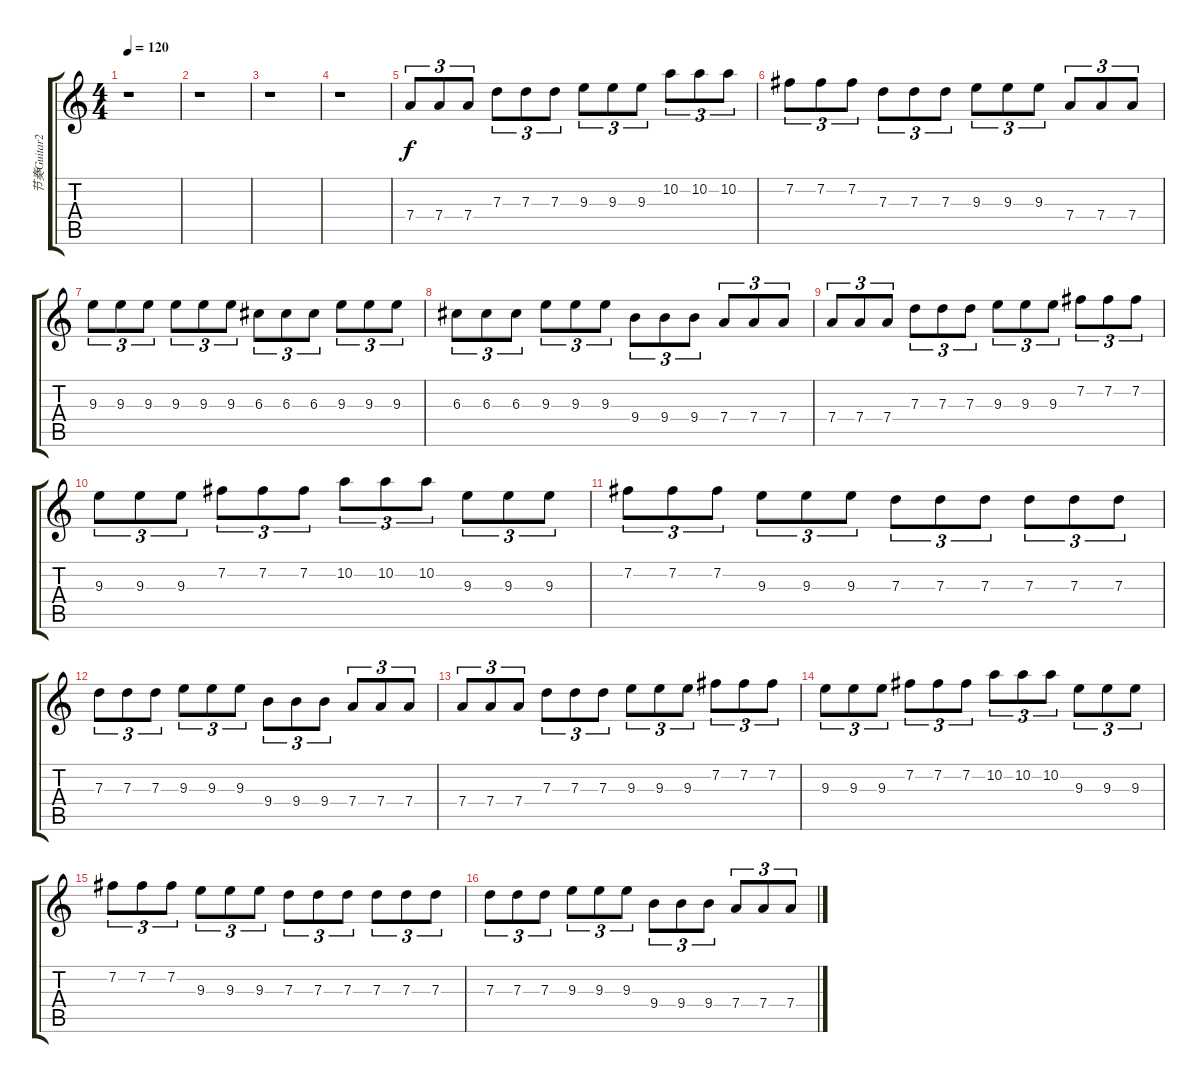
\track ("节奏Guitar2" "节奏Guitar2") {instrument distortionguitar}
\staff {score tabs}
\tuning (E4 B3 G3 D3 A2 E2) {hide}
\ts (4 4)
\tempo 120
\clef g2
\ks c
r.1{dy f instrument distortionguitar} |
r.1 |
r.1 |
r.1 |
7.4.8{tu (3 2)} 7.4.8{tu (3 2)} 7.4.8{tu (3 2)} 7.3.8{tu (3 2)} 7.3.8{tu (3 2)} 7.3.8{tu (3 2)} 9.3.8{tu (3 2)} 9.3.8{tu (3 2)} 9.3.8{tu (3 2)} 10.2.8{tu (3 2)} 10.2.8{tu (3 2)} 10.2.8{tu (3 2)} |
7.2.8{tu (3 2)} 7.2.8{tu (3 2)} 7.2.8{tu (3 2)} 7.3.8{tu (3 2)} 7.3.8{tu (3 2)} 7.3.8{tu (3 2)} 9.3.8{tu (3 2)} 9.3.8{tu (3 2)} 9.3.8{tu (3 2)} 7.4.8{tu (3 2)} 7.4.8{tu (3 2)} 7.4.8{tu (3 2)} |
9.3.8{tu (3 2)} 9.3.8{tu (3 2)} 9.3.8{tu (3 2)} 9.3.8{tu (3 2)} 9.3.8{tu (3 2)} 9.3.8{tu (3 2)} 6.3.8{tu (3 2)} 6.3.8{tu (3 2)} 6.3.8{tu (3 2)} 9.3.8{tu (3 2)} 9.3.8{tu (3 2)} 9.3.8{tu (3 2)} |
6.3.8{tu (3 2)} 6.3.8{tu (3 2)} 6.3.8{tu (3 2)} 9.3.8{tu (3 2)} 9.3.8{tu (3 2)} 9.3.8{tu (3 2)} 9.4.8{tu (3 2)} 9.4.8{tu (3 2)} 9.4.8{tu (3 2)} 7.4.8{tu (3 2)} 7.4.8{tu (3 2)} 7.4.8{tu (3 2)} |
7.4.8{tu (3 2)} 7.4.8{tu (3 2)} 7.4.8{tu (3 2)} 7.3.8{tu (3 2)} 7.3.8{tu (3 2)} 7.3.8{tu (3 2)} 9.3.8{tu (3 2)} 9.3.8{tu (3 2)} 9.3.8{tu (3 2)} 7.2.8{tu (3 2)} 7.2.8{tu (3 2)} 7.2.8{tu (3 2)} |
9.3.8{tu (3 2)} 9.3.8{tu (3 2)} 9.3.8{tu (3 2)} 7.2.8{tu (3 2)} 7.2.8{tu (3 2)} 7.2.8{tu (3 2)} 10.2.8{tu (3 2)} 10.2.8{tu (3 2)} 10.2.8{tu (3 2)} 9.3.8{tu (3 2)} 9.3.8{tu (3 2)} 9.3.8{tu (3 2)} |
7.2.8{tu (3 2)} 7.2.8{tu (3 2)} 7.2.8{tu (3 2)} 9.3.8{tu (3 2)} 9.3.8{tu (3 2)} 9.3.8{tu (3 2)} 7.3.8{tu (3 2)} 7.3.8{tu (3 2)} 7.3.8{tu (3 2)} 7.3.8{tu (3 2)} 7.3.8{tu (3 2)} 7.3.8{tu (3 2)} |
7.3.8{tu (3 2)} 7.3.8{tu (3 2)} 7.3.8{tu (3 2)} 9.3.8{tu (3 2)} 9.3.8{tu (3 2)} 9.3.8{tu (3 2)} 9.4.8{tu (3 2)} 9.4.8{tu (3 2)} 9.4.8{tu (3 2)} 7.4.8{tu (3 2)} 7.4.8{tu (3 2)} 7.4.8{tu (3 2)} |
7.4.8{tu (3 2)} 7.4.8{tu (3 2)} 7.4.8{tu (3 2)} 7.3.8{tu (3 2)} 7.3.8{tu (3 2)} 7.3.8{tu (3 2)} 9.3.8{tu (3 2)} 9.3.8{tu (3 2)} 9.3.8{tu (3 2)} 7.2.8{tu (3 2)} 7.2.8{tu (3 2)} 7.2.8{tu (3 2)} |
9.3.8{tu (3 2)} 9.3.8{tu (3 2)} 9.3.8{tu (3 2)} 7.2.8{tu (3 2)} 7.2.8{tu (3 2)} 7.2.8{tu (3 2)} 10.2.8{tu (3 2)} 10.2.8{tu (3 2)} 10.2.8{tu (3 2)} 9.3.8{tu (3 2)} 9.3.8{tu (3 2)} 9.3.8{tu (3 2)} |
7.2.8{tu (3 2)} 7.2.8{tu (3 2)} 7.2.8{tu (3 2)} 9.3.8{tu (3 2)} 9.3.8{tu (3 2)} 9.3.8{tu (3 2)} 7.3.8{tu (3 2)} 7.3.8{tu (3 2)} 7.3.8{tu (3 2)} 7.3.8{tu (3 2)} 7.3.8{tu (3 2)} 7.3.8{tu (3 2)} |
7.3.8{tu (3 2)} 7.3.8{tu (3 2)} 7.3.8{tu (3 2)} 9.3.8{tu (3 2)} 9.3.8{tu (3 2)} 9.3.8{tu (3 2)} 9.4.8{tu (3 2)} 9.4.8{tu (3 2)} 9.4.8{tu (3 2)} 7.4.8{tu (3 2)} 7.4.8{tu (3 2)} 7.4.8{tu (3 2)}
